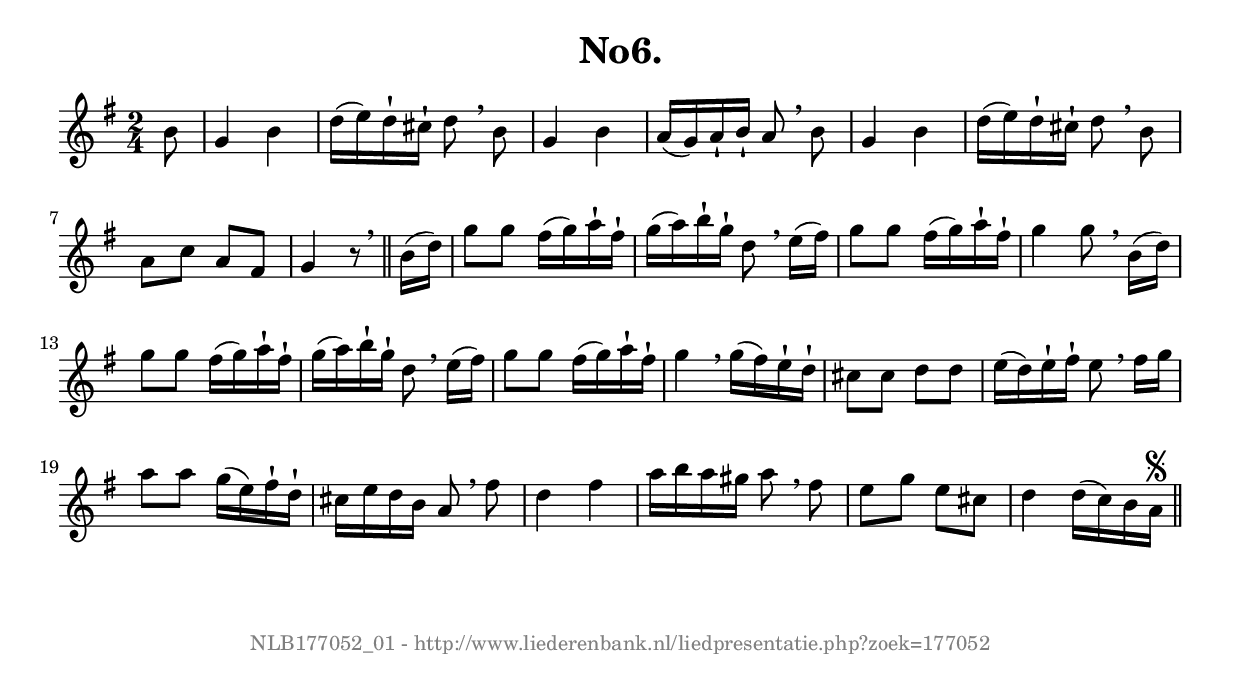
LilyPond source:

%
% produced by wce2krn 1.64 (7 June 2014)
%
\version"2.16"
#(append! paper-alist '(("long" . (cons (* 210 mm) (* 2000 mm)))))
#(set-default-paper-size "long")
sb = {\breathe}
mBreak = {\breathe }
bBreak = {\breathe }
x = {\once\override NoteHead #'style = #'cross }
gl=\glissando
itime={\override Staff.TimeSignature #'stencil = ##f }
ficta = {\once\set suggestAccidentals = ##t}
fine = {\once\override Score.RehearsalMark #'self-alignment-X = #1 \mark \markup {\italic{Fine}}}
dc = {\once\override Score.RehearsalMark #'self-alignment-X = #1 \mark \markup {\italic{D.C.}}}
dcf = {\once\override Score.RehearsalMark #'self-alignment-X = #1 \mark \markup {\italic{D.C. al Fine}}}
dcc = {\once\override Score.RehearsalMark #'self-alignment-X = #1 \mark \markup {\italic{D.C. al Coda}}}
ds = {\once\override Score.RehearsalMark #'self-alignment-X = #1 \mark \markup {\italic{D.S.}}}
dsf = {\once\override Score.RehearsalMark #'self-alignment-X = #1 \mark \markup {\italic{D.S. al Fine}}}
dsc = {\once\override Score.RehearsalMark #'self-alignment-X = #1 \mark \markup {\italic{D.S. al Coda}}}
pv = {\set Score.repeatCommands = #'((volta "1"))}
sv = {\set Score.repeatCommands = #'((volta "2"))}
tv = {\set Score.repeatCommands = #'((volta "3"))}
qv = {\set Score.repeatCommands = #'((volta "4"))}
xv = {\set Score.repeatCommands = #'((volta #f))}
\header{ tagline = ""
title = "No6."
}
\score {{
\key g \major
\relative g'
{
\set melismaBusyProperties = #'()
\partial 32*4
\time 2/4
\tempo 4=120
\override Score.MetronomeMark #'transparent = ##t
\override Score.RehearsalMark #'break-visibility = #(vector #t #t #f)
b8 g4 b d16( e) d\staccatissimo cis\staccatissimo d8 \sb b g4 b a16( g) a\staccatissimo b\staccatissimo a8 \mBreak
b8 g4 b d16( e) d\staccatissimo cis\staccatissimo d8 \sb b a c a fis g4 r8 \bar "||" \bBreak
b16( d) g8 g fis16( g) a\staccatissimo fis\staccatissimo g( a) b\staccatissimo g\staccatissimo d8 \sb e16( fis) g8 g fis16( g) a\staccatissimo fis\staccatissimo g4 g8 \mBreak
b,16( d) g8 g fis16( g) a\staccatissimo fis\staccatissimo g( a) b\staccatissimo g\staccatissimo d8 \sb e16( fis) g8 g fis16( g) a\staccatissimo fis\staccatissimo g4 \mBreak
g16( fis) e\staccatissimo d\staccatissimo cis8 cis d d e16( d) e\staccatissimo fis\staccatissimo e8 \sb fis16 g a8 a g16( e) fis\staccatissimo d\staccatissimo cis e d b a8 \mBreak
fis'8 d4 fis a16 b a gis a8 \sb fis e g e cis d4 d16( c) b a \segno \bar "||"
 }}
 \midi { }
 \layout {
            indent = 0.0\cm
}
}
\markup { \vspace #0 } \markup { \with-color #grey \fill-line { \center-column { \smaller "NLB177052_01 - http://www.liederenbank.nl/liedpresentatie.php?zoek=177052" } } }
